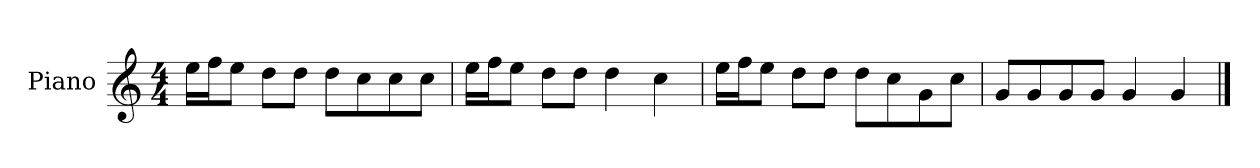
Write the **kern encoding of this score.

**kern
*part1
*staff1
*I"Piano
*I'P-no
*clefG2
*k[]
*M4/4
*MM90
=1
16ee\LL
16ff\J
8ee\J
8dd\L
8dd\J
8dd\L
8cc\
8cc\
8cc\J
=2
16ee\LL
16ff\J
8ee\J
8dd\L
8dd\J
4dd\
4cc\
=3
16ee\LL
16ff\J
8ee\J
8dd\L
8dd\J
8dd\L
8cc\
8g\
8cc\J
=4
8g/L
8g/
8g/
8g/J
4g/
4g/
==
*-
